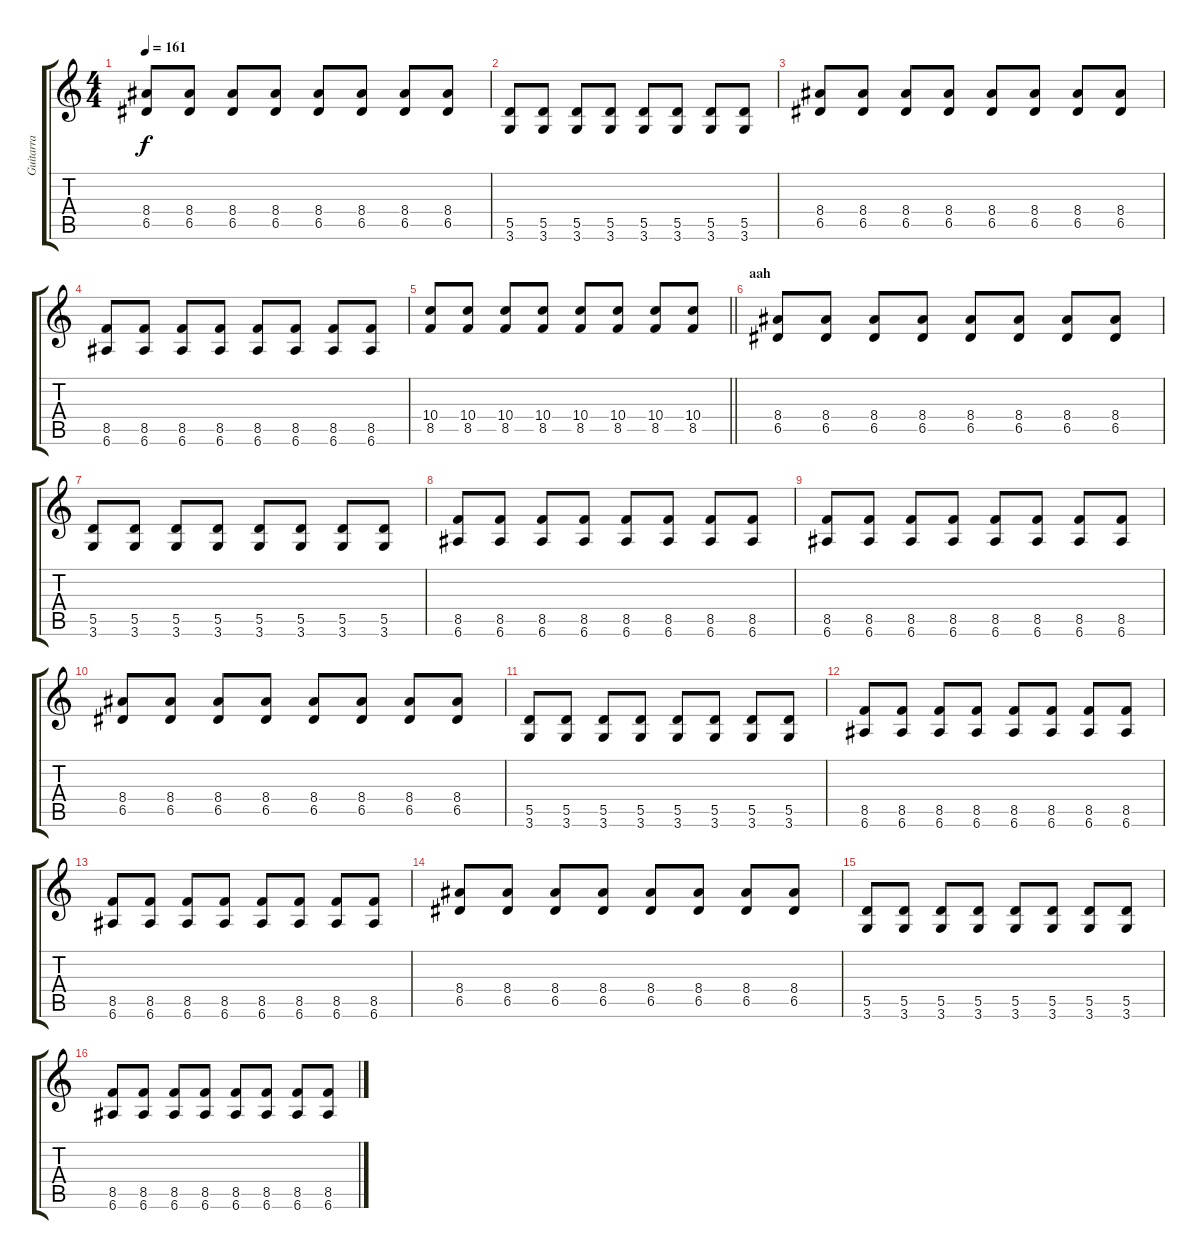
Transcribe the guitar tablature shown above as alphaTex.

\track ("Guitarra" "Guitarra") {instrument distortionguitar}
\staff {score tabs}
\tuning (E4 B3 G3 D3 A2 E2) {hide}
\ts (4 4)
\tempo 161
\clef g2
\ks c
(8.4 6.5).8{dy f} (8.4 6.5).8 (8.4 6.5).8 (8.4 6.5).8 (8.4 6.5).8 (8.4 6.5).8 (8.4 6.5).8 (8.4 6.5).8 |
(5.5 3.6).8 (5.5 3.6).8 (5.5 3.6).8 (5.5 3.6).8 (5.5 3.6).8 (5.5 3.6).8 (5.5 3.6).8 (5.5 3.6).8 |
(8.4 6.5).8 (8.4 6.5).8 (8.4 6.5).8 (8.4 6.5).8 (8.4 6.5).8 (8.4 6.5).8 (8.4 6.5).8 (8.4 6.5).8 |
(8.5 6.6).8 (8.5 6.6).8 (8.5 6.6).8 (8.5 6.6).8 (8.5 6.6).8 (8.5 6.6).8 (8.5 6.6).8 (8.5 6.6).8 |
\barLineRight lightlight
(10.4 8.5).8 (10.4 8.5).8 (10.4 8.5).8 (10.4 8.5).8 (10.4 8.5).8 (10.4 8.5).8 (10.4 8.5).8 (10.4 8.5).8 |
\section ("" "aah")
(8.4 6.5).8 (8.4 6.5).8 (8.4 6.5).8 (8.4 6.5).8 (8.4 6.5).8 (8.4 6.5).8 (8.4 6.5).8 (8.4 6.5).8 |
(5.5 3.6).8 (5.5 3.6).8 (5.5 3.6).8 (5.5 3.6).8 (5.5 3.6).8 (5.5 3.6).8 (5.5 3.6).8 (5.5 3.6).8 |
(8.5 6.6).8 (8.5 6.6).8 (8.5 6.6).8 (8.5 6.6).8 (8.5 6.6).8 (8.5 6.6).8 (8.5 6.6).8 (8.5 6.6).8 |
(8.5 6.6).8 (8.5 6.6).8 (8.5 6.6).8 (8.5 6.6).8 (8.5 6.6).8 (8.5 6.6).8 (8.5 6.6).8 (8.5 6.6).8 |
(8.4 6.5).8 (8.4 6.5).8 (8.4 6.5).8 (8.4 6.5).8 (8.4 6.5).8 (8.4 6.5).8 (8.4 6.5).8 (8.4 6.5).8 |
(5.5 3.6).8 (5.5 3.6).8 (5.5 3.6).8 (5.5 3.6).8 (5.5 3.6).8 (5.5 3.6).8 (5.5 3.6).8 (5.5 3.6).8 |
(8.5 6.6).8 (8.5 6.6).8 (8.5 6.6).8 (8.5 6.6).8 (8.5 6.6).8 (8.5 6.6).8 (8.5 6.6).8 (8.5 6.6).8 |
(8.5 6.6).8 (8.5 6.6).8 (8.5 6.6).8 (8.5 6.6).8 (8.5 6.6).8 (8.5 6.6).8 (8.5 6.6).8 (8.5 6.6).8 |
(8.4 6.5).8 (8.4 6.5).8 (8.4 6.5).8 (8.4 6.5).8 (8.4 6.5).8 (8.4 6.5).8 (8.4 6.5).8 (8.4 6.5).8 |
(5.5 3.6).8 (5.5 3.6).8 (5.5 3.6).8 (5.5 3.6).8 (5.5 3.6).8 (5.5 3.6).8 (5.5 3.6).8 (5.5 3.6).8 |
(8.5 6.6).8 (8.5 6.6).8 (8.5 6.6).8 (8.5 6.6).8 (8.5 6.6).8 (8.5 6.6).8 (8.5 6.6).8 (8.5 6.6).8
